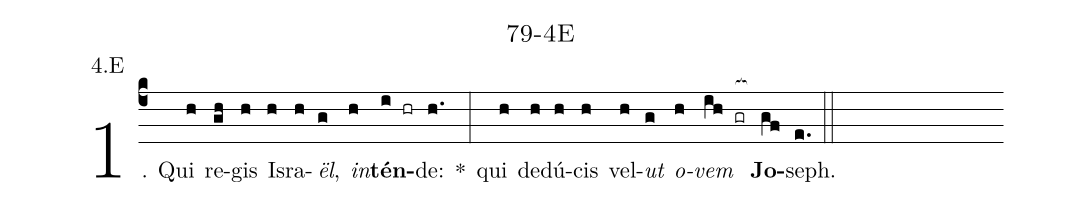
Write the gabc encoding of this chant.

name: 79-4E;
annotation: 4.E;
%%
(c4)1. Qui(h) re(gh)gis(h) Is(h)ra(h)<i>ël</i>,(g) <i>in</i>(h)<b>tén</b>(i hr)de:(h.) *(:) qui(h) de(h)dú(h)cis(h) vel(h)<i>ut</i>(g) <i>o</i>(h)<i>vem</i>(ih gr[ocb:1{]) <b>Jo</b>(gf[ocb:0}])seph.(e.) (::)
